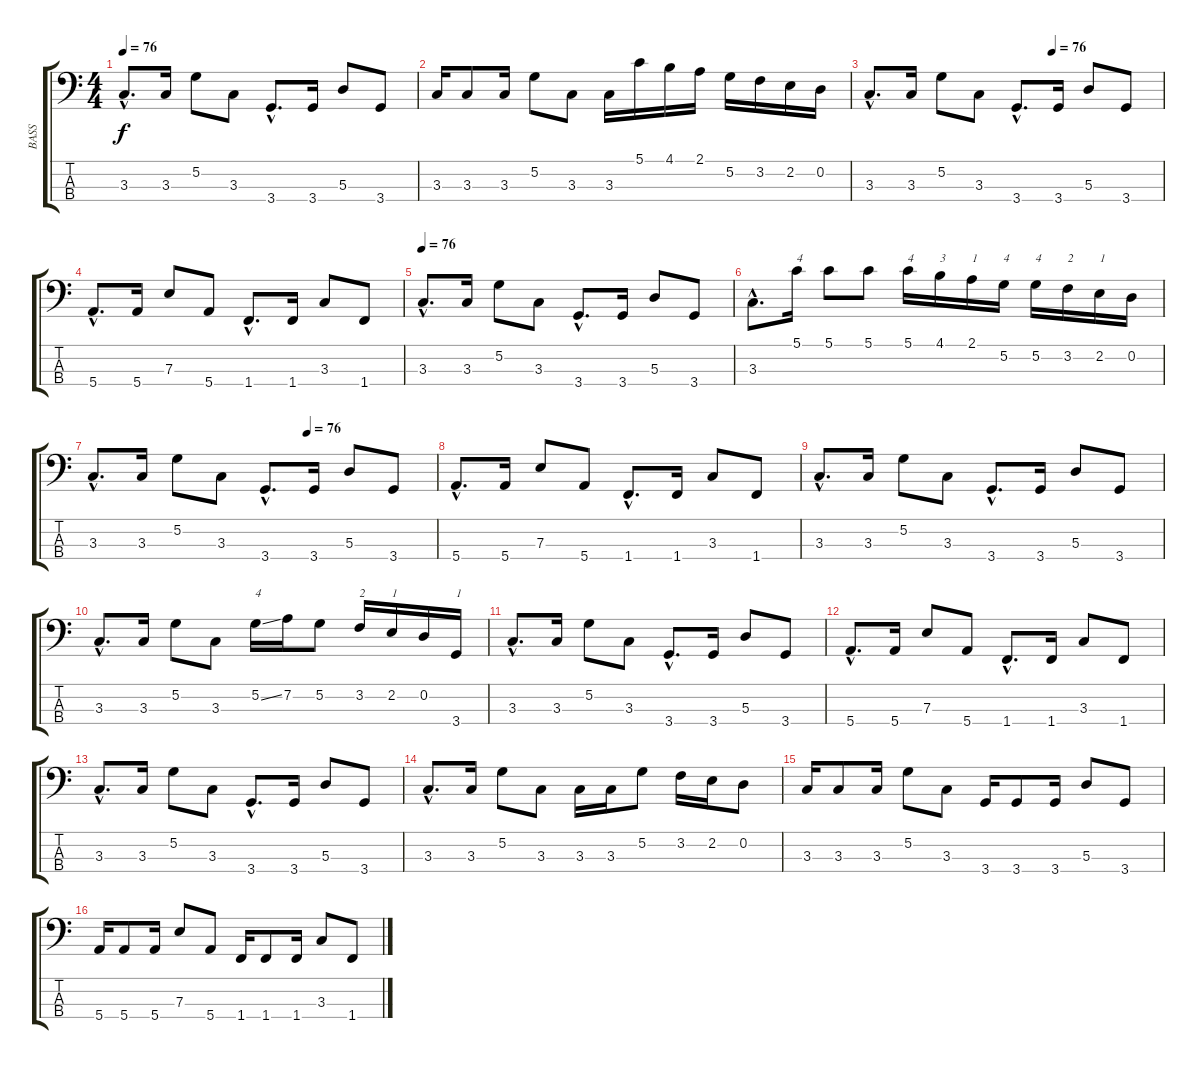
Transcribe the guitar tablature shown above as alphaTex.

\track ("BASS" "BASS") {instrument electricbassfinger}
\staff {score tabs}
\tuning (G2 D2 A1 E1) {hide}
\ts (4 4)
\tempo 76
\clef f4
\ks c
3.3{hac}.8{d dy f} 3.3.16 5.2.8 3.3.8 3.4{hac}.8{d} 3.4.16 5.3.8 3.4.8 |
3.3.16 3.3.8 3.3.16 5.2.8 3.3.8 3.3.16 5.1.16 4.1.16 2.1.16 5.2.16 3.2.16 2.2.16 0.2.16 |
\tempo (76 0.625)
3.3{hac}.8{d} 3.3.16 5.2.8 3.3.8 3.4{hac}.8{d} 3.4.16 5.3.8 3.4.8 |
5.4{hac}.8{d} 5.4.16 7.3.8 5.4.8 1.4{hac}.8{d} 1.4.16 3.3.8 1.4.8 |
\tempo 76
3.3{hac}.8{d} 3.3.16 5.2.8 3.3.8 3.4{hac}.8{d} 3.4.16 5.3.8 3.4.8 |
3.3{hac}.8{d} 5.1.16{txt "4"} 5.1.8 5.1.8 5.1.16{txt "4"} 4.1.16{txt "3"} 2.1.16{txt "1"} 5.2.16{txt "4"} 5.2.16{txt "4"} 3.2.16{txt "2"} 2.2.16{txt "1"} 0.2.16 |
\tempo (76 0.625)
3.3{hac}.8{d} 3.3.16 5.2.8 3.3.8 3.4{hac}.8{d} 3.4.16 5.3.8 3.4.8 |
5.4{hac}.8{d} 5.4.16 7.3.8 5.4.8 1.4{hac}.8{d} 1.4.16 3.3.8 1.4.8 |
3.3{hac}.8{d} 3.3.16 5.2.8 3.3.8 3.4{hac}.8{d} 3.4.16 5.3.8 3.4.8 |
3.3{hac}.8{d} 3.3.16 5.2.8 3.3.8 5.2{ss}.16{txt "4"} 7.2.16 5.2.8 3.2.16{txt "2"} 2.2.16{txt "1"} 0.2.16 3.4.16{txt "1"} |
3.3{hac}.8{d} 3.3.16 5.2.8 3.3.8 3.4{hac}.8{d} 3.4.16 5.3.8 3.4.8 |
5.4{hac}.8{d} 5.4.16 7.3.8 5.4.8 1.4{hac}.8{d} 1.4.16 3.3.8 1.4.8 |
3.3{hac}.8{d} 3.3.16 5.2.8 3.3.8 3.4{hac}.8{d} 3.4.16 5.3.8 3.4.8 |
3.3{hac}.8{d} 3.3.16 5.2.8 3.3.8 3.3.16 3.3.16 5.2.8 3.2.16 2.2.16 0.2.8 |
3.3.16 3.3.8 3.3.16 5.2.8 3.3.8 3.4.16 3.4.8 3.4.16 5.3.8 3.4.8 |
5.4.16 5.4.8 5.4.16 7.3.8 5.4.8 1.4.16 1.4.8 1.4.16 3.3.8 1.4.8
